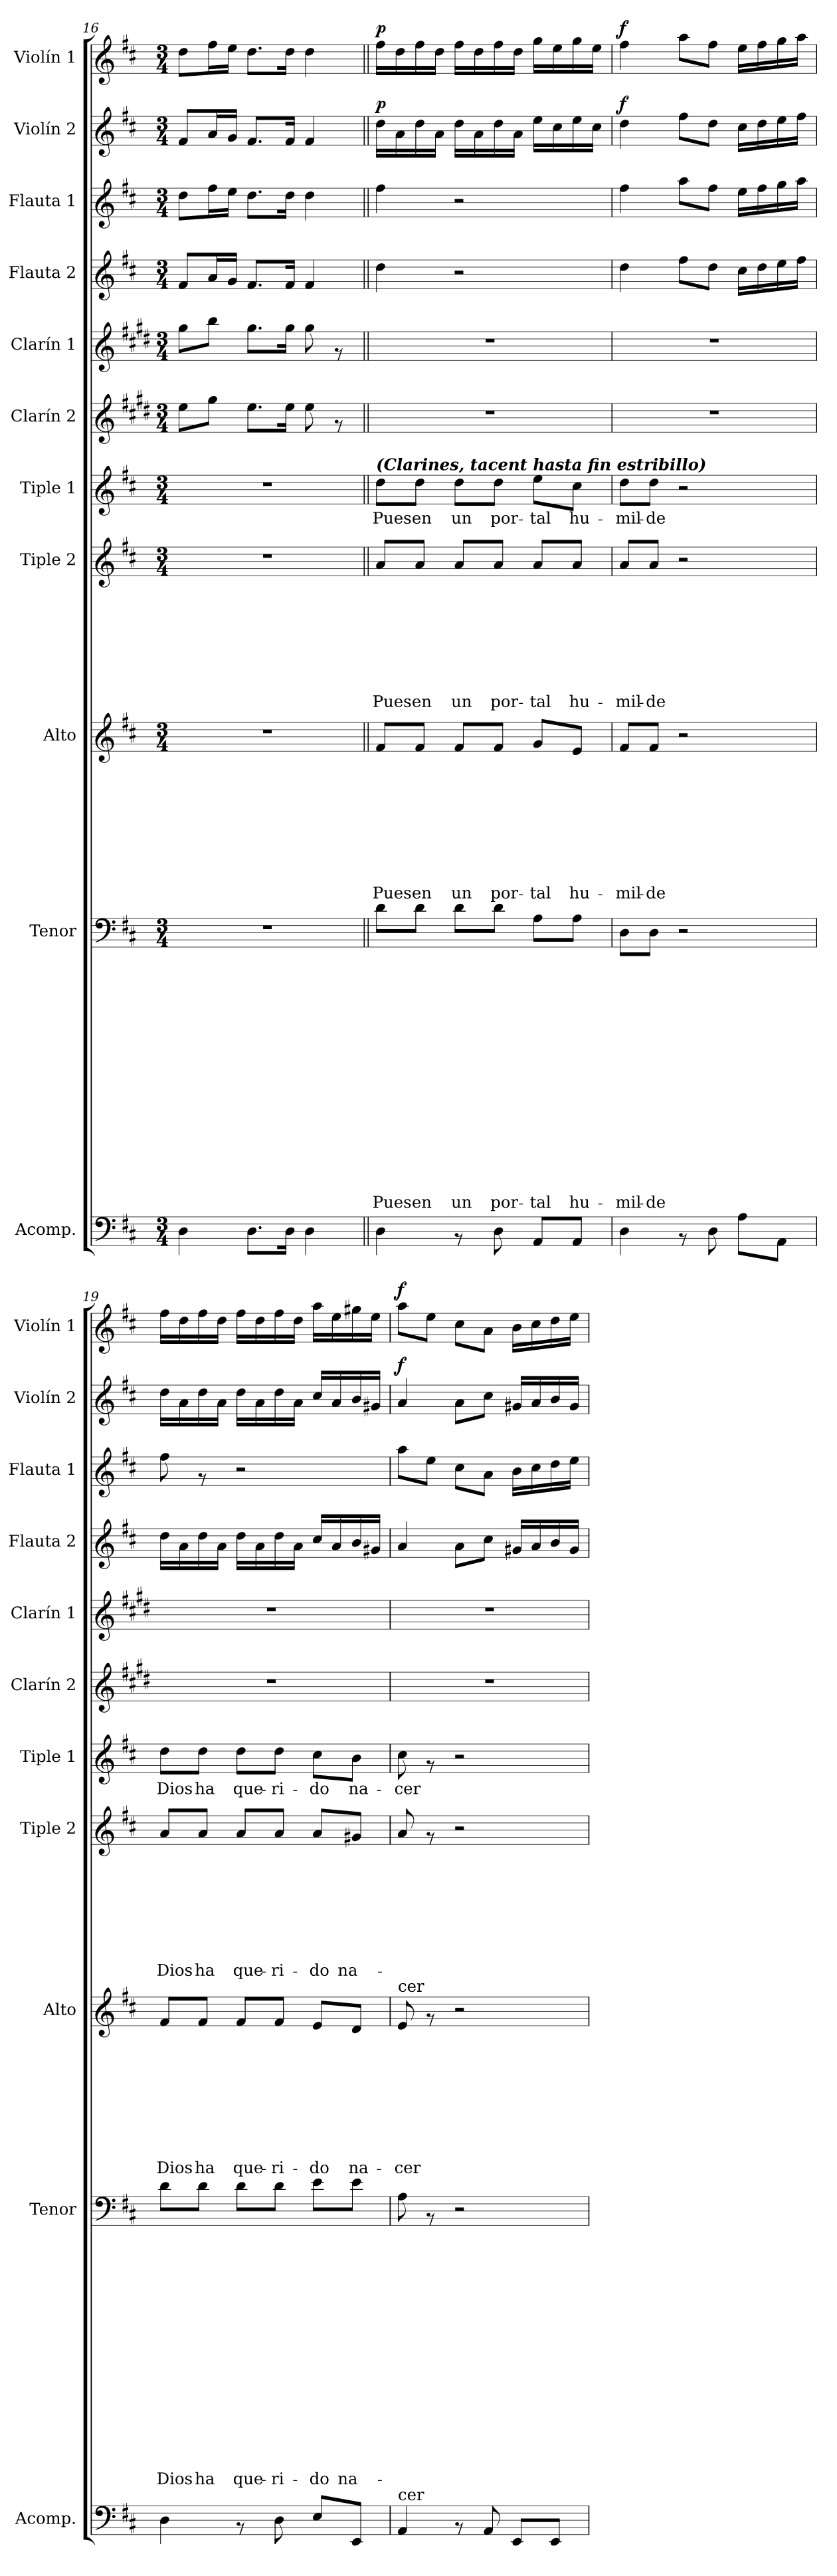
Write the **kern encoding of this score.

**kern	**kern	**text	**text	**text	**text	**text	**text	**text	**text	**text	**text	**text	**text	**text	**text	**text	**text	**kern	**text	**text	**text	**text	**text	**text	**text	**text	**text	**kern	**text	**text	**text	**text	**text	**text	**text	**text	**kern	**text	**kern	**kern	**kern	**kern	**kern	**dynam	**kern	**dynam
*part11	*part10	*part10	*part10	*part10	*part10	*part10	*part10	*part10	*part10	*part10	*part10	*part10	*part10	*part10	*part10	*part10	*part10	*part9	*part9	*part9	*part9	*part9	*part9	*part9	*part9	*part9	*part9	*part8	*part8	*part8	*part8	*part8	*part8	*part8	*part8	*part8	*part7	*part7	*part6	*part5	*part4	*part3	*part2	*part2	*part1	*part1
*staff11	*staff10	*staff10	*staff10	*staff10	*staff10	*staff10	*staff10	*staff10	*staff10	*staff10	*staff10	*staff10	*staff10	*staff10	*staff10	*staff10	*staff10	*staff9	*staff9	*staff9	*staff9	*staff9	*staff9	*staff9	*staff9	*staff9	*staff9	*staff8	*staff8	*staff8	*staff8	*staff8	*staff8	*staff8	*staff8	*staff8	*staff7	*staff7	*staff6	*staff5	*staff4	*staff3	*staff2	*staff2	*staff1	*staff1
*I"Acomp.	*I"Tenor	*	*	*	*	*	*	*	*	*	*	*	*	*	*	*	*	*I"Alto	*	*	*	*	*	*	*	*	*	*I"Tiple 2	*	*	*	*	*	*	*	*	*I"Tiple 1	*	*I"Clarín 2	*I"Clarín 1	*I"Flauta 2	*I"Flauta 1	*I"Violín 2	*	*I"Violín 1	*
*I'Acomp.	*I'Tenor	*	*	*	*	*	*	*	*	*	*	*	*	*	*	*	*	*I'Alto	*	*	*	*	*	*	*	*	*	*I'Tiple 2	*	*	*	*	*	*	*	*	*I'Tiple 1	*	*I'Clarín 2	*I'Clarín 1	*I'Flauta 2	*I'Flauta 1	*I'Violín 2	*	*I'Violín 1	*
*clefF4	*clefF4	*	*	*	*	*	*	*	*	*	*	*	*	*	*	*	*	*clefG2	*	*	*	*	*	*	*	*	*	*clefG2	*	*	*	*	*	*	*	*	*clefG2	*	*clefG2	*clefG2	*clefG2	*clefG2	*clefG2	*	*clefG2	*
*	*	*	*	*	*	*	*	*	*	*	*	*	*	*	*	*	*	*	*	*	*	*	*	*	*	*	*	*	*	*	*	*	*	*	*	*	*	*	*ITrd1c2	*ITrd1c2	*	*	*	*	*	*
*k[f#c#]	*k[f#c#]	*	*	*	*	*	*	*	*	*	*	*	*	*	*	*	*	*k[f#c#]	*	*	*	*	*	*	*	*	*	*k[f#c#]	*	*	*	*	*	*	*	*	*k[f#c#]	*	*k[f#c#]	*k[f#c#]	*k[f#c#]	*k[f#c#]	*k[f#c#]	*	*k[f#c#]	*
*D:	*D:	*	*	*	*	*	*	*	*	*	*	*	*	*	*	*	*	*D:	*	*	*	*	*	*	*	*	*	*D:	*	*	*	*	*	*	*	*	*D:	*	*D:	*D:	*D:	*D:	*D:	*	*D:	*
*M3/4	*M3/4	*	*	*	*	*	*	*	*	*	*	*	*	*	*	*	*	*M3/4	*	*	*	*	*	*	*	*	*	*M3/4	*	*	*	*	*	*	*	*	*M3/4	*	*M3/4	*M3/4	*M3/4	*M3/4	*M3/4	*	*M3/4	*
=16	=16	=16	=16	=16	=16	=16	=16	=16	=16	=16	=16	=16	=16	=16	=16	=16	=16	=16	=16	=16	=16	=16	=16	=16	=16	=16	=16	=16	=16	=16	=16	=16	=16	=16	=16	=16	=16	=16	=16	=16	=16	=16	=16	=16	=16	=16
4D\	2.r	.	.	.	.	.	.	.	.	.	.	.	.	.	.	.	.	2.r	.	.	.	.	.	.	.	.	.	2.r	.	.	.	.	.	.	.	.	2.r	.	8dd\L	8ff#\L	8f#/L	8dd\L	8f#/L	.	8dd\L	.
.	.	.	.	.	.	.	.	.	.	.	.	.	.	.	.	.	.	.	.	.	.	.	.	.	.	.	.	.	.	.	.	.	.	.	.	.	.	.	8ff#\J	8aa\J	16a/L	16ff#\L	16a/L	.	16ff#\L	.
.	.	.	.	.	.	.	.	.	.	.	.	.	.	.	.	.	.	.	.	.	.	.	.	.	.	.	.	.	.	.	.	.	.	.	.	.	.	.	.	.	16g/JJ	16ee\JJ	16g/JJ	.	16ee\JJ	.
8.D\L	.	.	.	.	.	.	.	.	.	.	.	.	.	.	.	.	.	.	.	.	.	.	.	.	.	.	.	.	.	.	.	.	.	.	.	.	.	.	8.dd\L	8.ff#\L	8.f#/L	8.dd\L	8.f#/L	.	8.dd\L	.
16D\Jk	.	.	.	.	.	.	.	.	.	.	.	.	.	.	.	.	.	.	.	.	.	.	.	.	.	.	.	.	.	.	.	.	.	.	.	.	.	.	16dd\Jk	16ff#\Jk	16f#/Jk	16dd\Jk	16f#/Jk	.	16dd\Jk	.
4D\	.	.	.	.	.	.	.	.	.	.	.	.	.	.	.	.	.	.	.	.	.	.	.	.	.	.	.	.	.	.	.	.	.	.	.	.	.	.	8dd\	8ff#\	4f#/	4dd\	4f#/	.	4dd\	.
.	.	.	.	.	.	.	.	.	.	.	.	.	.	.	.	.	.	.	.	.	.	.	.	.	.	.	.	.	.	.	.	.	.	.	.	.	.	.	8rf	8rf	.	.	.	.	.	.
!!LO:PB:g=z
=17||	=17||	=17||	=17||	=17||	=17||	=17||	=17||	=17||	=17||	=17||	=17||	=17||	=17||	=17||	=17||	=17||	=17||	=17||	=17||	=17||	=17||	=17||	=17||	=17||	=17||	=17||	=17||	=17||	=17||	=17||	=17||	=17||	=17||	=17||	=17||	=17||	=17||	=17||	=17||	=17||	=17||	=17||	=17||	=17||	=17||	=17||
!	!	!	!	!	!	!	!	!	!	!	!	!	!	!	!	!	!	!	!	!	!	!	!	!	!	!	!	!	!	!	!	!	!	!	!	!	!LO:TX:a:Bi:t=(Clarines, tacent hasta fin estribillo)	!	!	!	!	!	!	!	!	!
!	!	!	!	!	!	!	!	!	!	!	!	!	!	!	!	!	!LO:LY:b	!	!	!	!	!	!	!	!	!	!LO:LY:b	!	!	!	!	!	!	!	!	!LO:LY:b	!	!LO:LY:b	!	!	!	!	!	!LO:DY:a	!	!LO:DY:a
4D\	8d\L	.	.	.	.	.	.	.	.	.	.	.	.	.	.	.	Pues	8f#/L	.	.	.	.	.	.	.	.	Pues	8a/L	.	.	.	.	.	.	.	Pues	8dd\L	Pues	2.r	2.r	4dd\	4ff#\	16dd\LL	p	16ff#\LL	p
.	.	.	.	.	.	.	.	.	.	.	.	.	.	.	.	.	.	.	.	.	.	.	.	.	.	.	.	.	.	.	.	.	.	.	.	.	.	.	.	.	.	.	16a\	.	16dd\	.
!	!	!	!	!	!	!	!	!	!	!	!	!	!	!	!	!	!LO:LY:b	!	!	!	!	!	!	!	!	!	!LO:LY:b	!	!	!	!	!	!	!	!	!LO:LY:b	!	!LO:LY:b	!	!	!	!	!	!	!	!
.	8d\J	.	.	.	.	.	.	.	.	.	.	.	.	.	.	.	en	8f#/J	.	.	.	.	.	.	.	.	en	8a/J	.	.	.	.	.	.	.	en	8dd\J	en	.	.	.	.	16dd\	.	16ff#\	.
.	.	.	.	.	.	.	.	.	.	.	.	.	.	.	.	.	.	.	.	.	.	.	.	.	.	.	.	.	.	.	.	.	.	.	.	.	.	.	.	.	.	.	16a\JJ	.	16dd\JJ	.
!	!	!	!	!	!	!	!	!	!	!	!	!	!	!	!	!	!LO:LY:b	!	!	!	!	!	!	!	!	!	!LO:LY:b	!	!	!	!	!	!	!	!	!LO:LY:b	!	!LO:LY:b	!	!	!	!	!	!	!	!
8rAA	8d\L	.	.	.	.	.	.	.	.	.	.	.	.	.	.	.	un	8f#/L	.	.	.	.	.	.	.	.	un	8a/L	.	.	.	.	.	.	.	un	8dd\L	un	.	.	2r	2r	16dd\LL	.	16ff#\LL	.
.	.	.	.	.	.	.	.	.	.	.	.	.	.	.	.	.	.	.	.	.	.	.	.	.	.	.	.	.	.	.	.	.	.	.	.	.	.	.	.	.	.	.	16a\	.	16dd\	.
!	!	!	!	!	!	!	!	!	!	!	!	!	!	!	!	!	!LO:LY:b	!	!	!	!	!	!	!	!	!	!LO:LY:b	!	!	!	!	!	!	!	!	!LO:LY:b	!	!LO:LY:b	!	!	!	!	!	!	!	!
8D\	8d\J	.	.	.	.	.	.	.	.	.	.	.	.	.	.	.	por-	8f#/J	.	.	.	.	.	.	.	.	por-	8a/J	.	.	.	.	.	.	.	por-	8dd\J	por-	.	.	.	.	16dd\	.	16ff#\	.
.	.	.	.	.	.	.	.	.	.	.	.	.	.	.	.	.	.	.	.	.	.	.	.	.	.	.	.	.	.	.	.	.	.	.	.	.	.	.	.	.	.	.	16a\JJ	.	16dd\JJ	.
!	!	!	!	!	!	!	!	!	!	!	!	!	!	!	!	!	!LO:LY:b	!	!	!	!	!	!	!	!	!	!LO:LY:b	!	!	!	!	!	!	!	!	!LO:LY:b	!	!LO:LY:b	!	!	!	!	!	!	!	!
8AA/L	8A\L	.	.	.	.	.	.	.	.	.	.	.	.	.	.	.	-tal	8g/L	.	.	.	.	.	.	.	.	-tal	8a/L	.	.	.	.	.	.	.	-tal	8ee\L	-tal	.	.	.	.	16ee\LL	.	16gg\LL	.
.	.	.	.	.	.	.	.	.	.	.	.	.	.	.	.	.	.	.	.	.	.	.	.	.	.	.	.	.	.	.	.	.	.	.	.	.	.	.	.	.	.	.	16cc#\	.	16ee\	.
!	!	!	!	!	!	!	!	!	!	!	!	!	!	!	!	!	!LO:LY:b	!	!	!	!	!	!	!	!	!	!LO:LY:b	!	!	!	!	!	!	!	!	!LO:LY:b	!	!LO:LY:b	!	!	!	!	!	!	!	!
8AA/J	8A\J	.	.	.	.	.	.	.	.	.	.	.	.	.	.	.	hu-	8e/J	.	.	.	.	.	.	.	.	hu-	8a/J	.	.	.	.	.	.	.	hu-	8cc#\J	hu-	.	.	.	.	16ee\	.	16gg\	.
.	.	.	.	.	.	.	.	.	.	.	.	.	.	.	.	.	.	.	.	.	.	.	.	.	.	.	.	.	.	.	.	.	.	.	.	.	.	.	.	.	.	.	16cc#\JJ	.	16ee\JJ	.
=18	=18	=18	=18	=18	=18	=18	=18	=18	=18	=18	=18	=18	=18	=18	=18	=18	=18	=18	=18	=18	=18	=18	=18	=18	=18	=18	=18	=18	=18	=18	=18	=18	=18	=18	=18	=18	=18	=18	=18	=18	=18	=18	=18	=18	=18	=18
!	!	!	!	!	!	!	!	!	!	!	!	!	!	!	!	!	!LO:LY:b	!	!	!	!	!	!	!	!	!	!LO:LY:b	!	!	!	!	!	!	!	!	!LO:LY:b	!	!LO:LY:b	!	!	!	!	!	!LO:DY:a	!	!LO:DY:a
4D\	8D\L	.	.	.	.	.	.	.	.	.	.	.	.	.	.	.	-mil-	8f#/L	.	.	.	.	.	.	.	.	-mil-	8a/L	.	.	.	.	.	.	.	-mil-	8dd\L	-mil-	2.r	2.r	4dd\	4ff#\	4dd\	f	4ff#\	f
!	!	!	!	!	!	!	!	!	!	!	!	!	!	!	!	!	!LO:LY:b	!	!	!	!	!	!	!	!	!	!LO:LY:b	!	!	!	!	!	!	!	!	!LO:LY:b	!	!LO:LY:b	!	!	!	!	!	!	!	!
.	8D\J	.	.	.	.	.	.	.	.	.	.	.	.	.	.	.	-de	8f#/J	.	.	.	.	.	.	.	.	-de	8a/J	.	.	.	.	.	.	.	-de	8dd\J	-de	.	.	.	.	.	.	.	.
8rAA	2r	.	.	.	.	.	.	.	.	.	.	.	.	.	.	.	.	2r	.	.	.	.	.	.	.	.	.	2r	.	.	.	.	.	.	.	.	2r	.	.	.	8ff#\L	8aa\L	8ff#\L	.	8aa\L	.
8D\	.	.	.	.	.	.	.	.	.	.	.	.	.	.	.	.	.	.	.	.	.	.	.	.	.	.	.	.	.	.	.	.	.	.	.	.	.	.	.	.	8dd\J	8ff#\J	8dd\J	.	8ff#\J	.
8A\L	.	.	.	.	.	.	.	.	.	.	.	.	.	.	.	.	.	.	.	.	.	.	.	.	.	.	.	.	.	.	.	.	.	.	.	.	.	.	.	.	16cc#\LL	16ee\LL	16cc#\LL	.	16ee\LL	.
.	.	.	.	.	.	.	.	.	.	.	.	.	.	.	.	.	.	.	.	.	.	.	.	.	.	.	.	.	.	.	.	.	.	.	.	.	.	.	.	.	16dd\	16ff#\	16dd\	.	16ff#\	.
8AA\J	.	.	.	.	.	.	.	.	.	.	.	.	.	.	.	.	.	.	.	.	.	.	.	.	.	.	.	.	.	.	.	.	.	.	.	.	.	.	.	.	16ee\	16gg\	16ee\	.	16gg\	.
.	.	.	.	.	.	.	.	.	.	.	.	.	.	.	.	.	.	.	.	.	.	.	.	.	.	.	.	.	.	.	.	.	.	.	.	.	.	.	.	.	16ff#\JJ	16aa\JJ	16ff#\JJ	.	16aa\JJ	.
=19	=19	=19	=19	=19	=19	=19	=19	=19	=19	=19	=19	=19	=19	=19	=19	=19	=19	=19	=19	=19	=19	=19	=19	=19	=19	=19	=19	=19	=19	=19	=19	=19	=19	=19	=19	=19	=19	=19	=19	=19	=19	=19	=19	=19	=19	=19
!	!	!	!	!	!	!	!	!	!	!	!	!	!	!	!	!	!LO:LY:b	!	!	!	!	!	!	!	!	!	!LO:LY:b	!	!	!	!	!	!	!	!	!LO:LY:b	!	!LO:LY:b	!	!	!	!	!	!	!	!
4D\	8d\L	.	.	.	.	.	.	.	.	.	.	.	.	.	.	.	Dios	8f#/L	.	.	.	.	.	.	.	.	Dios	8a/L	.	.	.	.	.	.	.	Dios	8dd\L	Dios	2.r	2.r	16dd\LL	8ff#\	16dd\LL	.	16ff#\LL	.
.	.	.	.	.	.	.	.	.	.	.	.	.	.	.	.	.	.	.	.	.	.	.	.	.	.	.	.	.	.	.	.	.	.	.	.	.	.	.	.	.	16a\	.	16a\	.	16dd\	.
!	!	!	!	!	!	!	!	!	!	!	!	!	!	!	!	!	!LO:LY:b	!	!	!	!	!	!	!	!	!	!LO:LY:b	!	!	!	!	!	!	!	!	!LO:LY:b	!	!LO:LY:b	!	!	!	!	!	!	!	!
.	8d\J	.	.	.	.	.	.	.	.	.	.	.	.	.	.	.	ha	8f#/J	.	.	.	.	.	.	.	.	ha	8a/J	.	.	.	.	.	.	.	ha	8dd\J	ha	.	.	16dd\	8rf	16dd\	.	16ff#\	.
.	.	.	.	.	.	.	.	.	.	.	.	.	.	.	.	.	.	.	.	.	.	.	.	.	.	.	.	.	.	.	.	.	.	.	.	.	.	.	.	.	16a\JJ	.	16a\JJ	.	16dd\JJ	.
!	!	!	!	!	!	!	!	!	!	!	!	!	!	!	!	!	!LO:LY:b	!	!	!	!	!	!	!	!	!	!LO:LY:b	!	!	!	!	!	!	!	!	!LO:LY:b	!	!LO:LY:b	!	!	!	!	!	!	!	!
8rAA	8d\L	.	.	.	.	.	.	.	.	.	.	.	.	.	.	.	que-	8f#/L	.	.	.	.	.	.	.	.	que-	8a/L	.	.	.	.	.	.	.	que-	8dd\L	que-	.	.	16dd\LL	2r	16dd\LL	.	16ff#\LL	.
.	.	.	.	.	.	.	.	.	.	.	.	.	.	.	.	.	.	.	.	.	.	.	.	.	.	.	.	.	.	.	.	.	.	.	.	.	.	.	.	.	16a\	.	16a\	.	16dd\	.
!	!	!	!	!	!	!	!	!	!	!	!	!	!	!	!	!	!LO:LY:b	!	!	!	!	!	!	!	!	!	!LO:LY:b	!	!	!	!	!	!	!	!	!LO:LY:b	!	!LO:LY:b	!	!	!	!	!	!	!	!
8D\	8d\J	.	.	.	.	.	.	.	.	.	.	.	.	.	.	.	-ri-	8f#/J	.	.	.	.	.	.	.	.	-ri-	8a/J	.	.	.	.	.	.	.	-ri-	8dd\J	-ri-	.	.	16dd\	.	16dd\	.	16ff#\	.
.	.	.	.	.	.	.	.	.	.	.	.	.	.	.	.	.	.	.	.	.	.	.	.	.	.	.	.	.	.	.	.	.	.	.	.	.	.	.	.	.	16a\JJ	.	16a\JJ	.	16dd\JJ	.
!	!	!	!	!	!	!	!	!	!	!	!	!	!	!	!	!	!LO:LY:b	!	!	!	!	!	!	!	!	!	!LO:LY:b	!	!	!	!	!	!	!	!	!LO:LY:b	!	!LO:LY:b	!	!	!	!	!	!	!	!
8E/L	8e\L	.	.	.	.	.	.	.	.	.	.	.	.	.	.	.	-do	8e/L	.	.	.	.	.	.	.	.	-do	8a/L	.	.	.	.	.	.	.	-do	8cc#\L	-do	.	.	16cc#/LL	.	16cc#/LL	.	16aa\LL	.
.	.	.	.	.	.	.	.	.	.	.	.	.	.	.	.	.	.	.	.	.	.	.	.	.	.	.	.	.	.	.	.	.	.	.	.	.	.	.	.	.	16a/	.	16a/	.	16ee\	.
!	!	!	!	!	!	!	!	!	!	!	!	!	!	!	!	!	!LO:LY:b	!	!	!	!	!	!	!	!	!	!LO:LY:b	!	!	!	!	!	!	!	!	!LO:LY:b	!	!LO:LY:b	!	!	!	!	!	!	!	!
8EE/J	8e\J	.	.	.	.	.	.	.	.	.	.	.	.	.	.	.	na-	8d/J	.	.	.	.	.	.	.	.	na-	8g#X/J	.	.	.	.	.	.	.	na-	8b\J	na-	.	.	16b/	.	16b/	.	16gg#X\	.
.	.	.	.	.	.	.	.	.	.	.	.	.	.	.	.	.	.	.	.	.	.	.	.	.	.	.	.	.	.	.	.	.	.	.	.	.	.	.	.	.	16g#X/JJ	.	16g#X/JJ	.	16ee\JJ	.
!!LO:LB:g=z
=20	=20	=20	=20	=20	=20	=20	=20	=20	=20	=20	=20	=20	=20	=20	=20	=20	=20	=20	=20	=20	=20	=20	=20	=20	=20	=20	=20	=20	=20	=20	=20	=20	=20	=20	=20	=20	=20	=20	=20	=20	=20	=20	=20	=20	=20	=20
!	!	!	!	!	!	!	!	!	!	!	!	!	!	!	!	!	!	!LO:TX:a:t=cer	!	!	!	!	!	!	!	!	!	!	!	!	!	!	!	!	!	!	!	!	!	!	!	!	!	!	!	!
!LO:TX:a:t=cer	!	!	!	!	!	!	!	!	!	!	!	!	!	!	!	!	!	!	!	!	!	!	!	!	!	!	!	!	!	!	!	!	!	!	!	!	!	!	!	!	!	!	!	!	!	!
!	!	!	!	!	!	!	!	!	!	!	!	!	!	!	!	!	!	!	!	!	!	!	!	!	!	!	!LO:LY:b	!	!	!	!	!	!	!	!	!	!	!LO:LY:b	!	!	!	!	!	!LO:DY:a	!	!LO:DY:a
4AA/	8A\	.	.	.	.	.	.	.	.	.	.	.	.	.	.	.	.	8e/	.	.	.	.	.	.	.	.	-cer	8a/	.	.	.	.	.	.	.	.	8cc#\	-cer	2.r	2.r	4a/	8aa\L	4a/	f	8aa\L	f
.	8rAA	.	.	.	.	.	.	.	.	.	.	.	.	.	.	.	.	8rf	.	.	.	.	.	.	.	.	.	8rf	.	.	.	.	.	.	.	.	8rf	.	.	.	.	8ee\J	.	.	8ee\J	.
8rAA	2r	.	.	.	.	.	.	.	.	.	.	.	.	.	.	.	.	2r	.	.	.	.	.	.	.	.	.	2r	.	.	.	.	.	.	.	.	2r	.	.	.	8a\L	8cc#\L	8a\L	.	8cc#\L	.
8AA/	.	.	.	.	.	.	.	.	.	.	.	.	.	.	.	.	.	.	.	.	.	.	.	.	.	.	.	.	.	.	.	.	.	.	.	.	.	.	.	.	8cc#\J	8a\J	8cc#\J	.	8a\J	.
8EE/L	.	.	.	.	.	.	.	.	.	.	.	.	.	.	.	.	.	.	.	.	.	.	.	.	.	.	.	.	.	.	.	.	.	.	.	.	.	.	.	.	16g#X/LL	16b\LL	16g#X/LL	.	16b\LL	.
.	.	.	.	.	.	.	.	.	.	.	.	.	.	.	.	.	.	.	.	.	.	.	.	.	.	.	.	.	.	.	.	.	.	.	.	.	.	.	.	.	16a/	16cc#\	16a/	.	16cc#\	.
8EE/J	.	.	.	.	.	.	.	.	.	.	.	.	.	.	.	.	.	.	.	.	.	.	.	.	.	.	.	.	.	.	.	.	.	.	.	.	.	.	.	.	16b/	16dd\	16b/	.	16dd\	.
.	.	.	.	.	.	.	.	.	.	.	.	.	.	.	.	.	.	.	.	.	.	.	.	.	.	.	.	.	.	.	.	.	.	.	.	.	.	.	.	.	16g#/JJ	16ee\JJ	16g#/JJ	.	16ee\JJ	.
=	=	=	=	=	=	=	=	=	=	=	=	=	=	=	=	=	=	=	=	=	=	=	=	=	=	=	=	=	=	=	=	=	=	=	=	=	=	=	=	=	=	=	=	=	=	=
*-	*-	*-	*-	*-	*-	*-	*-	*-	*-	*-	*-	*-	*-	*-	*-	*-	*-	*-	*-	*-	*-	*-	*-	*-	*-	*-	*-	*-	*-	*-	*-	*-	*-	*-	*-	*-	*-	*-	*-	*-	*-	*-	*-	*-	*-	*-
